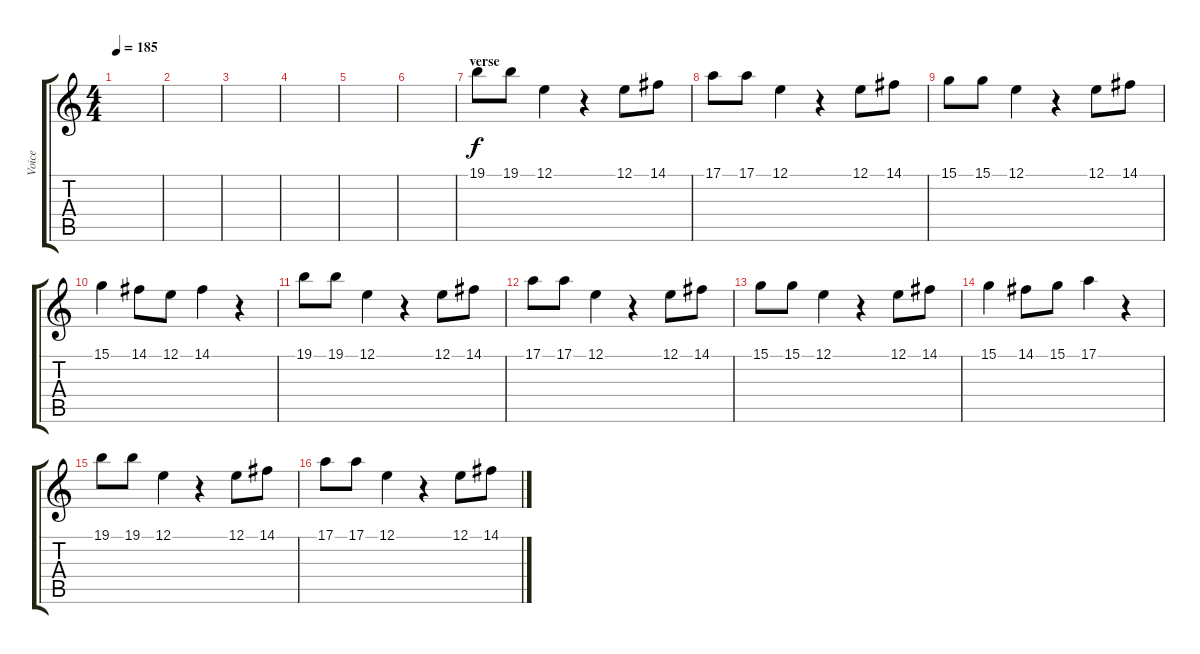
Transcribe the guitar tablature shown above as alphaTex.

\track ("Voice" "Voice") {instrument choiraahs}
\staff {score tabs}
\tuning (E4 B3 G3 D3 A2 E2) {hide}
\ts (4 4)
\tempo 185
\clef g2
\ks c
|
|
|
|
|
|
\section ("" "verse")
19.1.8 19.1.8 12.1.4 r.4 12.1.8 14.1.8 |
17.1.8 17.1.8 12.1.4 r.4 12.1.8 14.1.8 |
15.1.8 15.1.8 12.1.4 r.4 12.1.8 14.1.8 |
15.1.4 14.1.8 12.1.8 14.1.4 r.4 |
19.1.8 19.1.8 12.1.4 r.4 12.1.8 14.1.8 |
17.1.8 17.1.8 12.1.4 r.4 12.1.8 14.1.8 |
15.1.8 15.1.8 12.1.4 r.4 12.1.8 14.1.8 |
15.1.4 14.1.8 15.1.8 17.1.4 r.4 |
19.1.8 19.1.8 12.1.4 r.4 12.1.8 14.1.8 |
17.1.8 17.1.8 12.1.4 r.4 12.1.8 14.1.8
